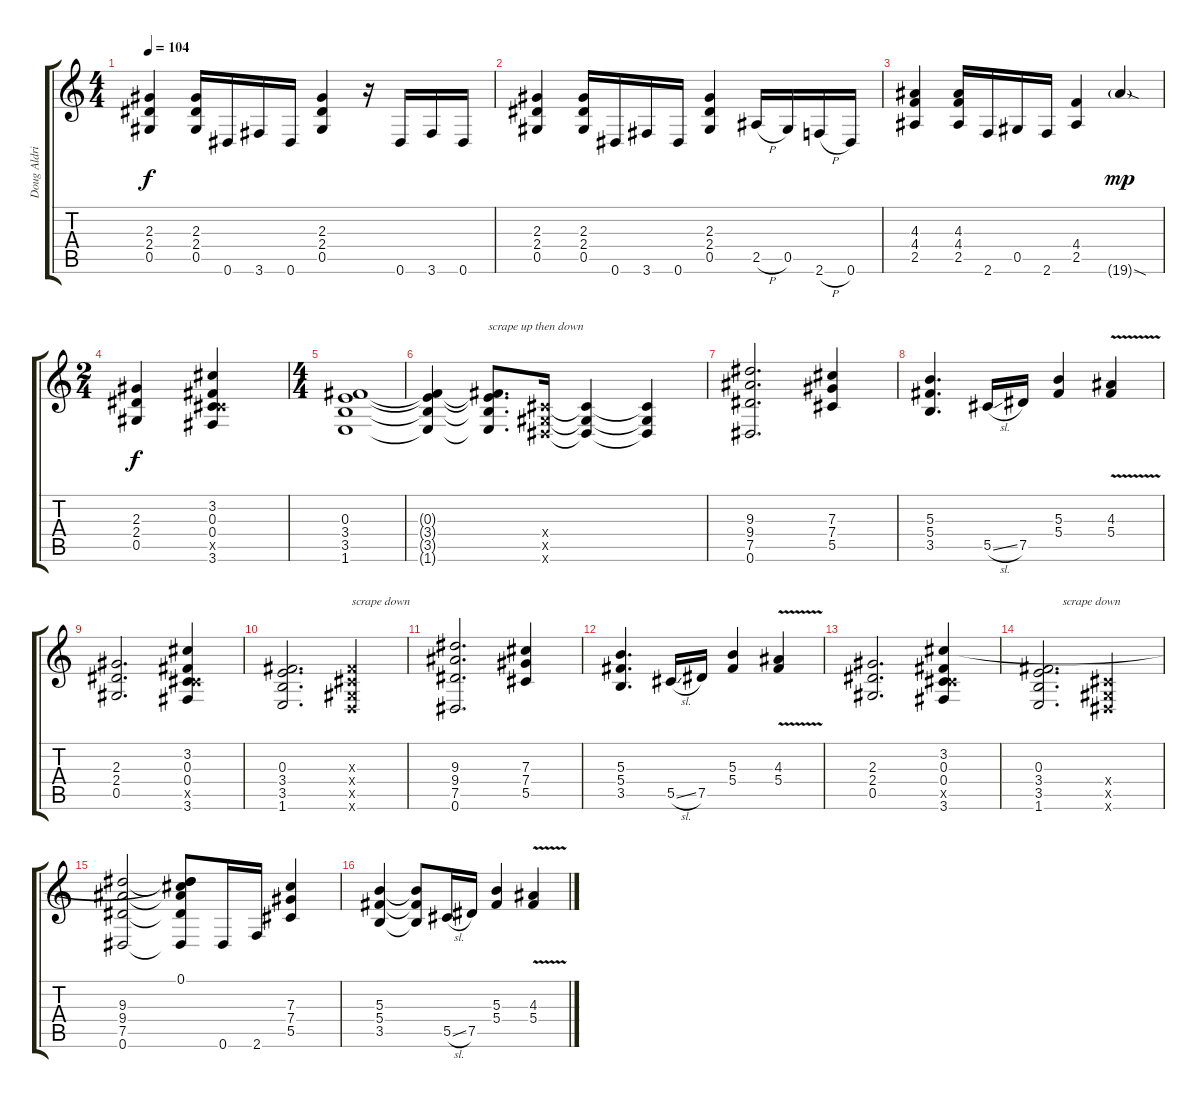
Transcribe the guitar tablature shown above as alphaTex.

\track ("Doug Aldrich" "Doug Aldri") {instrument distortionguitar}
\staff {score tabs}
\tuning (Eb4 Bb3 Gb3 Db3 Ab2 Eb2) {hide}
\ts (4 4)
\tempo 104
\clef g2
\ks c
(2.3 2.4 0.5).4{dy f} (2.3 2.4 0.5).16 0.6.16 3.6.16 0.6.16 (2.3 2.4 0.5).4 r.16 0.6.16 3.6.16 0.6.16 |
(2.3 2.4 0.5).4 (2.3 2.4 0.5).16 0.6.16 3.6.16 0.6.16 (2.3 2.4 0.5).4 2.5{h}.16 0.5.16 2.6{h}.16 0.6.16 |
(4.3 4.4 2.5).4 (4.3 4.4 2.5).16 2.6.16 0.5.16 2.6.16 (4.4 2.5).4 19.6{sod g}.4{dy mp} |
\ts (2 4)
(2.3 2.4 0.5).4{dy f} (3.2 0.3 0.4 5.5{x} 3.6).4 |
\ts (4 4)
(0.3 3.4 3.5 1.6).1 |
(0.3{t} 3.4{t} 3.5{t} 1.6{t}).4 (0.3{t} 3.4{t} 3.5{t} 1.6{t}).8{d txt "scrape up then down"} (0.4{x} 0.5{x} 0.6{x}).16 (0.4{t} 0.5{t} 0.6{t}).4 (0.4{t} 0.5{t} 0.6{t}).4 |
(9.3 9.4 7.5 0.6).2{d} (7.3 7.4 5.5).4 |
(5.3 5.4 3.5).4{d} 5.5{sl}.16 7.5.16 (5.3 5.4).4 (4.3{v} 5.4{v}).4 |
(2.3 2.4 0.5).2{d} (3.2 0.3 0.4 5.5{x} 3.6).4 |
(0.3 3.4 3.5 1.6).2{d} (0.3{x} 0.4{x} 0.5{x} -1.6{x}).4{txt "scrape down"} |
(9.3 9.4 7.5 0.6).2{d} (7.3 7.4 5.5).4 |
(5.3 5.4 3.5).4{d} 5.5{sl}.16 7.5.16 (5.3 5.4).4 (4.3{v} 5.4{v}).4 |
(2.3 2.4 0.5).2{d} (3.2 0.3 0.4 5.5{x} 3.6).4 |
(0.3 3.4 3.5 1.6).2{d txt "        scrape down"} (0.4{x} 0.5{x} 0.6{x}).4 |
(9.3 9.4 7.5 0.6).2 (0.1 3.2{t} 9.3{t} 9.4{t} 7.5{t} 0.6{t}).8 0.6.16 2.6.16 (7.3 7.4 5.5).4 |
(5.3 5.4 3.5).4 (5.3{t} 5.4{t} 3.5{t}).8 5.5{sl}.16 7.5.16 (5.3 5.4).4 (4.3{v} 5.4{v}).4
